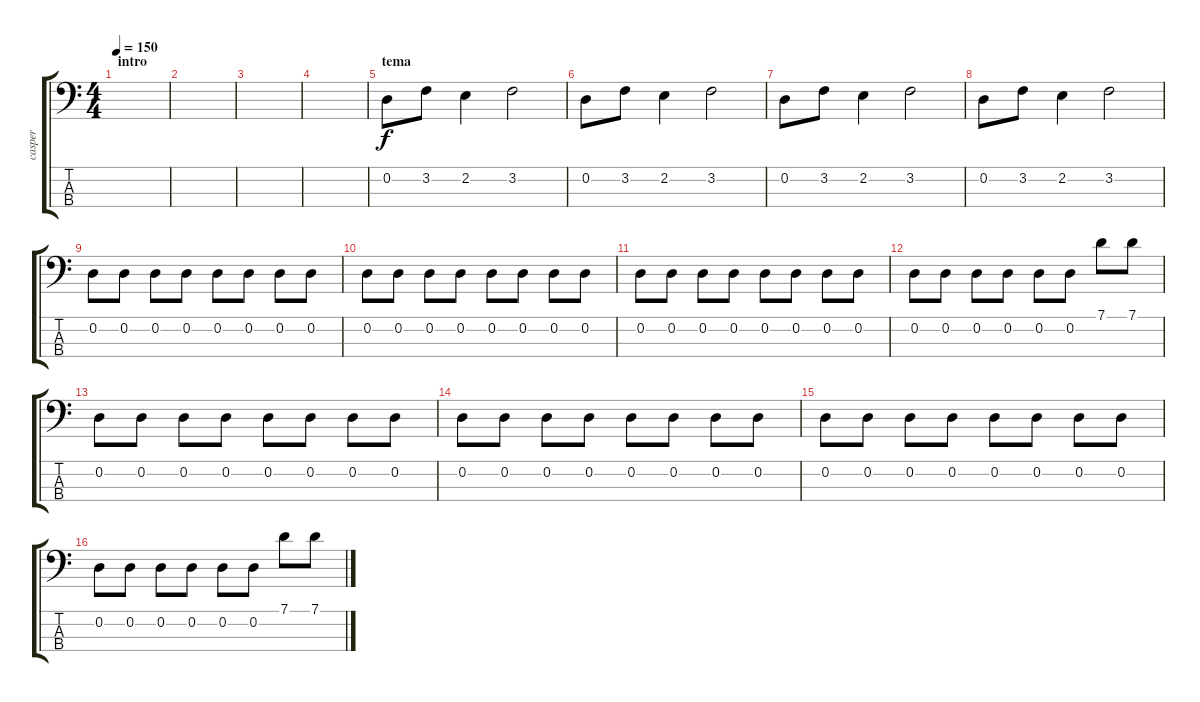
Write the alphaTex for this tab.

\track ("casper" "casper") {instrument electricbasspick}
\staff {score tabs}
\tuning (G2 D2 A1 E1) {hide}
\ts (4 4)
\section ("" "intro")
\tempo 150
\clef f4
\ks c
|
|
|
|
\section ("" "tema")
0.2.8 3.2.8 2.2.4 3.2.2 |
0.2.8 3.2.8 2.2.4 3.2.2 |
0.2.8 3.2.8 2.2.4 3.2.2 |
0.2.8 3.2.8 2.2.4 3.2.2 |
0.2.8 0.2.8 0.2.8 0.2.8 0.2.8 0.2.8 0.2.8 0.2.8 |
0.2.8 0.2.8 0.2.8 0.2.8 0.2.8 0.2.8 0.2.8 0.2.8 |
0.2.8 0.2.8 0.2.8 0.2.8 0.2.8 0.2.8 0.2.8 0.2.8 |
0.2.8 0.2.8 0.2.8 0.2.8 0.2.8 0.2.8 7.1.8 7.1.8 |
0.2.8 0.2.8 0.2.8 0.2.8 0.2.8 0.2.8 0.2.8 0.2.8 |
0.2.8 0.2.8 0.2.8 0.2.8 0.2.8 0.2.8 0.2.8 0.2.8 |
0.2.8 0.2.8 0.2.8 0.2.8 0.2.8 0.2.8 0.2.8 0.2.8 |
0.2.8 0.2.8 0.2.8 0.2.8 0.2.8 0.2.8 7.1.8 7.1.8
